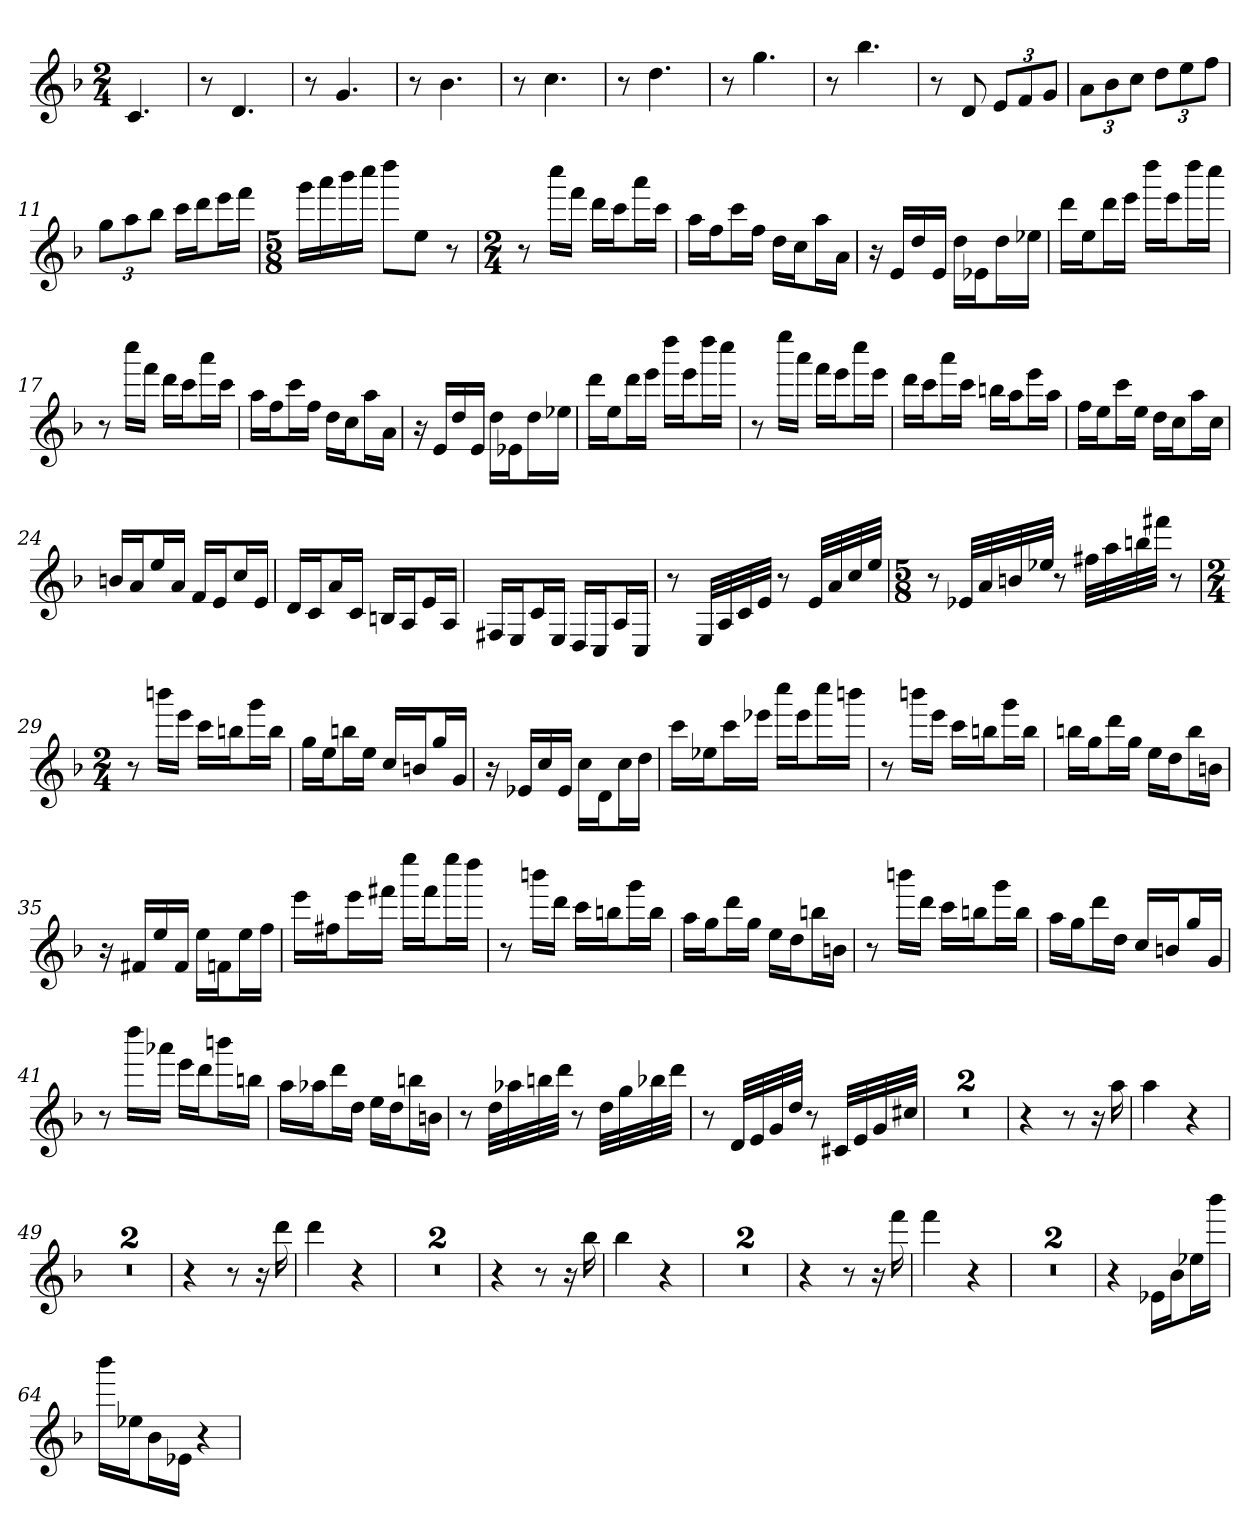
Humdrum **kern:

**kern
*part1
*staff1
*clefG2
*k[b-]
*F:
*M2/4
=
4.c
=2
8r
4.d
=3
8r
4.g
=4
8r
4.b-
=5
8r
4.cc
=6
8r
4.dd
=7
8r
4.gg
=8
8r
4.bb-
=9
8r
8d
12e/L
12f/
12g/J
=10
12a\L
12b-\
12cc\J
12dd\L
12ee\
12ff\J
=11
12gg\L
12aa\
12bb-\J
16ccc\LL
16ddd\J
16eee\L
16fff\JJ
=12
*M5/8
16ggg\LL
16aaa\
16bbb-\
16cccc\JJ
8dddd\L
8ee\J
8r
=13
*M2/4
8r
16cccc\LL
16fff\JJ
16ddd\LL
16ccc\J
16aaa\L
16ccc\JJ
=14
16aa\LL
16ff\J
16ccc\L
16ff\JJ
16dd\LL
16cc\J
16aa\L
16a\JJ
=15
16r
16e/LL
16dd/
16e/JJ
16dd\LL
16e-X\J
16dd\L
16ee-X\JJ
=16
16ddd\LL
16ee\J
16ddd\L
16eee\JJ
16dddd\LL
16eee\J
16dddd\L
16cccc\JJ
=17
8r
16cccc\LL
16fff\JJ
16ddd\LL
16ccc\J
16aaa\L
16ccc\JJ
=18
16aa\LL
16ff\J
16ccc\L
16ff\JJ
16dd\LL
16cc\J
16aa\L
16a\JJ
=19
16r
16e/LL
16dd/
16e/JJ
16dd\LL
16e-X\J
16dd\L
16ee-X\JJ
=20
16ddd\LL
16ee\J
16ddd\L
16eee\JJ
16dddd\LL
16eee\J
16dddd\L
16cccc\JJ
=21
8r
16eeee\LL
16aaa\JJ
16fff\LL
16eee\J
16cccc\L
16eee\JJ
=22
16ddd\LL
16ccc\J
16aaa\L
16ccc\JJ
16bbn\LL
16aa\J
16eee\L
16aa\JJ
=23
16ff\LL
16ee\J
16ccc\L
16ee\JJ
16dd\LL
16cc\J
16aa\L
16cc\JJ
=24
16bn/LL
16a/J
16ee/L
16a/JJ
16f/LL
16e/J
16cc/L
16e/JJ
=25
16d/LL
16c/J
16a/L
16c/JJ
16Bn/LL
16A/J
16e/L
16A/JJ
=26
16F#X/LL
16E/J
16c/L
16E/JJ
16D/LL
16C/J
16A/L
16C/JJ
=27
8r
32E/LLL
32A/
32c/
32e/JJJ
8r
32e/LLL
32a/
32cc/
32ee/JJJ
=28
*M5/8
8r
32e-X/LLL
32a/
32bn/
32ee-X/JJJ
8r
32ff#X\LLL
32aa\
32bbn\
32fff#X\JJJ
8r
=29
*M2/4
8r
16bbbn\LL
16eee\JJ
16ccc\LL
16bbn\J
16ggg\L
16bb\JJ
=30
16gg\LL
16ee\J
16bbn\L
16ee\JJ
16cc/LL
16bn/J
16gg/L
16g/JJ
=31
16r
16e-X/LL
16cc/
16e-/JJ
16cc\LL
16d\J
16cc\L
16dd\JJ
=32
16ccc\LL
16ee-X\J
16ccc\L
16eee-X\JJ
16cccc\LL
16eee-\J
16cccc\L
16bbbn\JJ
=33
8r
16bbbn\LL
16eee\JJ
16ccc\LL
16bbn\J
16ggg\L
16bb\JJ
=34
16bbn\LL
16gg\J
16ddd\L
16gg\JJ
16ee\LL
16dd\J
16bb\L
16bn\JJ
=35
16r
16f#X/LL
16ee/
16f#/JJ
16ee\LL
16fn\J
16ee\L
16ff\JJ
=36
16eee\LL
16ff#X\J
16eee\L
16fff#X\JJ
16eeee\LL
16fff#\J
16eeee\L
16dddd\JJ
=37
8r
16bbbn\LL
16ddd\JJ
16ccc\LL
16bbn\J
16ggg\L
16bb\JJ
=38
16aa\LL
16gg\J
16ddd\L
16gg\JJ
16ee\LL
16dd\J
16bbn\L
16bn\JJ
=39
8r
16bbbn\LL
16ddd\JJ
16ccc\LL
16bbn\J
16ggg\L
16bb\JJ
=40
16aa\LL
16gg\J
16ddd\L
16dd\JJ
16cc/LL
16bn/J
16gg/L
16g/JJ
=41
8r
16dddd\LL
16aaa-X\JJ
16eee\LL
16ddd\J
16bbbn\L
16bbn\JJ
=42
16aa\LL
16aa-X\J
16ddd\L
16dd\JJ
16ee\LL
16dd\J
16bbn\L
16bn\JJ
=43
8r
32dd\LLL
32aa-X\
32bbn\
32ddd\JJJ
8r
32dd\LLL
32gg\
32bb-X\
32ddd\JJJ
=44
8r
32d/LLL
32e/
32g/
32dd/JJJ
8r
32c#X/LLL
32e/
32g/
32cc#X/JJJ
=45
2r
=46
2r
=47
4r
8r
16r
16aa
=48
4aa
4r
=49
2r
=50
2r
=51
4r
8r
16r
16ddd
=52
4ddd
4r
=53
2r
=54
2r
=55
4r
8r
16r
16bb-
=56
4bb-
4r
=57
2r
=58
2r
=59
4r
8r
16r
16fff
=60
4fff
4r
=61
2r
=62
2r
=63
4r
16e-X\LL
16b-\J
16ee-X\L
16bbb-\JJ
=64
16bbb-\LL
16ee-X\J
16b-\L
16e-X\JJ
4r
=
*-
